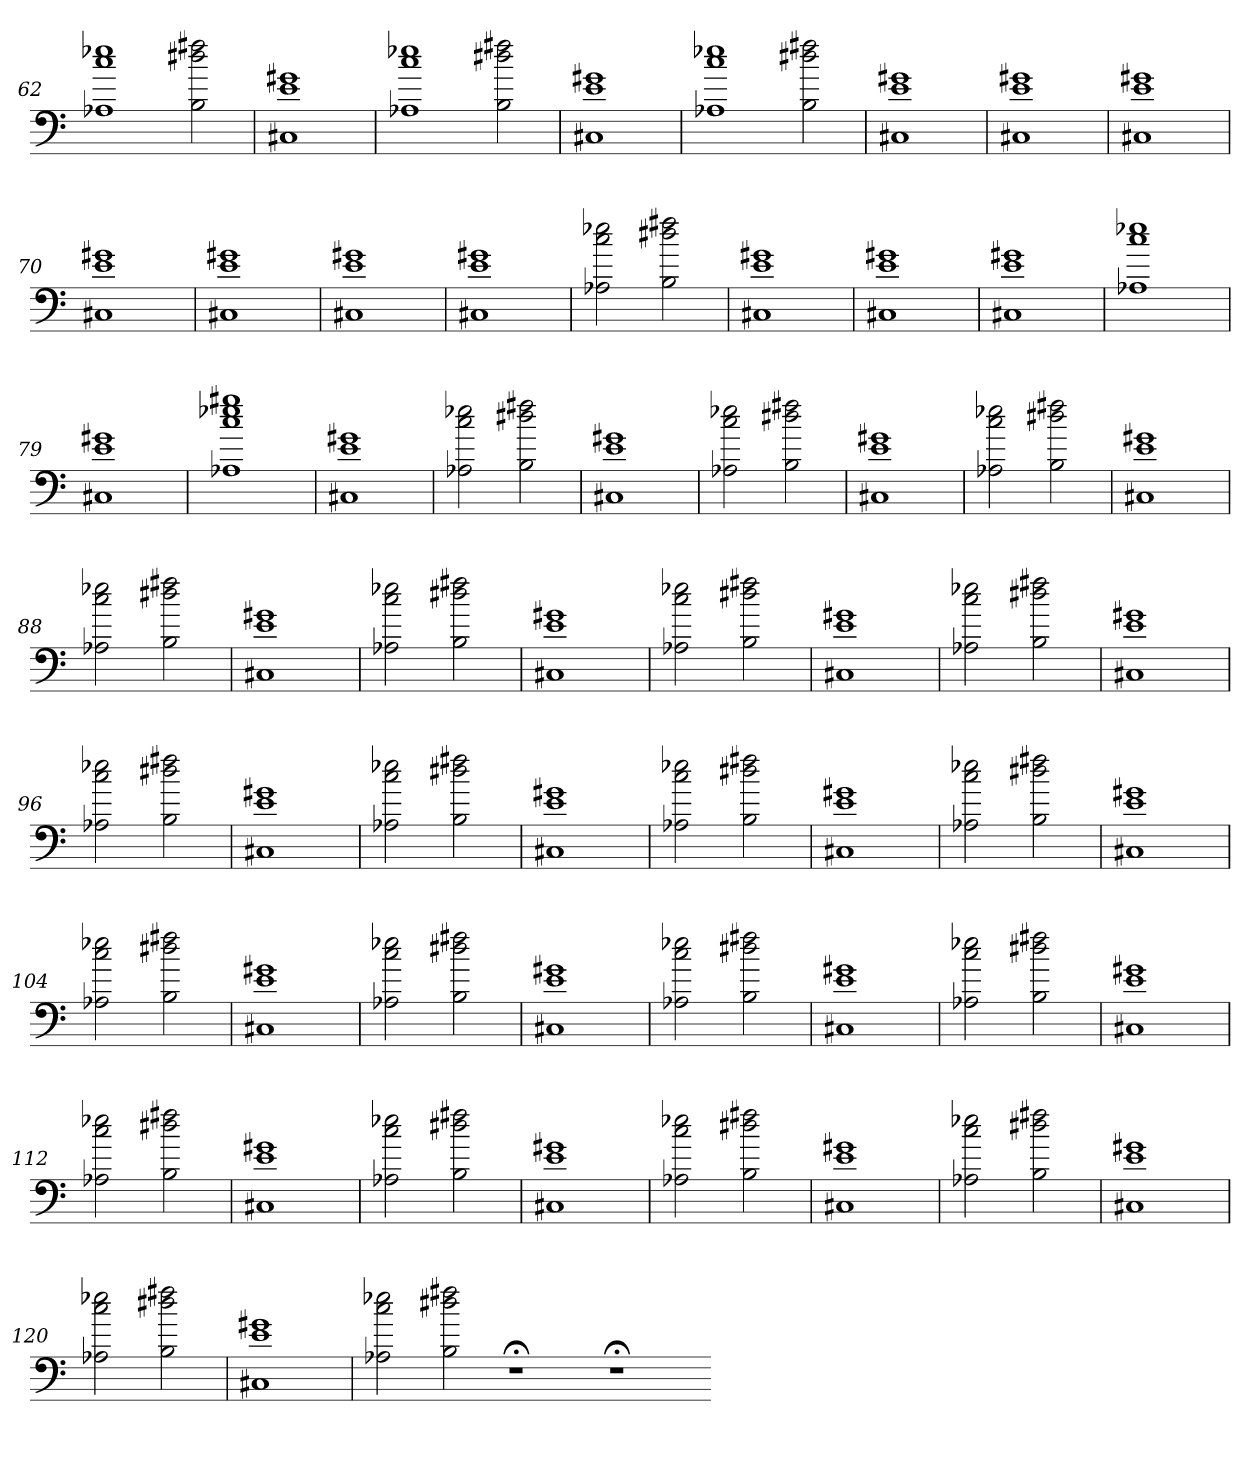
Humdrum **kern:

**kern
*part1
*staff1
=62
1A-X 1cc 1ee-X
2B 2dd#X 2ff#X
=63
1C#X 1e 1g#X
=64
1A-X 1cc 1ee-X
2B 2dd#X 2ff#X
=65
1C#X 1e 1g#X
=66
1A-X 1cc 1ee-X
2B 2dd#X 2ff#X
=67
1C#X 1e 1g#X
=68
1C#X 1e 1g#X
=69
1C#X 1e 1g#X
=70
1C#X 1e 1g#X
=71
1C#X 1e 1g#X
=72
1C#X 1e 1g#X
=73
1C#X 1e 1g#X
=74
2A-X 2cc 2ee-X
2B 2dd#X 2ff#X
=75
1C#X 1e 1g#X
=76
1C#X 1e 1g#X
=77
1C#X 1e 1g#X
=78
1A-X 1cc 1ee-X
=79
1C#X 1e 1g#X
=80
1A-X 1cc 1ee-X 1gg#X
=81
1C#X 1e 1g#X
=82
2A-X 2cc 2ee-X
2B 2dd#X 2ff#X
=83
1C#X 1e 1g#X
=84
2A-X 2cc 2ee-X
2B 2dd#X 2ff#X
=85
1C#X 1e 1g#X
=86
2A-X 2cc 2ee-X
2B 2dd#X 2ff#X
=87
1C#X 1e 1g#X
=88
2A-X 2cc 2ee-X
2B 2dd#X 2ff#X
=89
1C#X 1e 1g#X
=90
2A-X 2cc 2ee-X
2B 2dd#X 2ff#X
=91
1C#X 1e 1g#X
=92
2A-X 2cc 2ee-X
2B 2dd#X 2ff#X
=93
1C#X 1e 1g#X
=94
2A-X 2cc 2ee-X
2B 2dd#X 2ff#X
=95
1C#X 1e 1g#X
=96
2A-X 2cc 2ee-X
2B 2dd#X 2ff#X
=97
1C#X 1e 1g#X
=98
2A-X 2cc 2ee-X
2B 2dd#X 2ff#X
=99
1C#X 1e 1g#X
=100
2A-X 2cc 2ee-X
2B 2dd#X 2ff#X
=101
1C#X 1e 1g#X
=102
2A-X 2cc 2ee-X
2B 2dd#X 2ff#X
=103
1C#X 1e 1g#X
=104
2A-X 2cc 2ee-X
2B 2dd#X 2ff#X
=105
1C#X 1e 1g#X
=106
2A-X 2cc 2ee-X
2B 2dd#X 2ff#X
=107
1C#X 1e 1g#X
=108
2A-X 2cc 2ee-X
2B 2dd#X 2ff#X
=109
1C#X 1e 1g#X
=110
2A-X 2cc 2ee-X
2B 2dd#X 2ff#X
=111
1C#X 1e 1g#X
=112
2A-X 2cc 2ee-X
2B 2dd#X 2ff#X
=113
1C#X 1e 1g#X
=114
2A-X 2cc 2ee-X
2B 2dd#X 2ff#X
=115
1C#X 1e 1g#X
=116
2A-X 2cc 2ee-X
2B 2dd#X 2ff#X
=117
1C#X 1e 1g#X
=118
2A-X 2cc 2ee-X
2B 2dd#X 2ff#X
=119
1C#X 1e 1g#X
=120
2A-X 2cc 2ee-X
2B 2dd#X 2ff#X
=121
1C#X 1e 1g#X
=122
2A-X 2cc 2ee-X
2B 2dd#X 2ff#X
1r;<
1r;<
=-
*-
